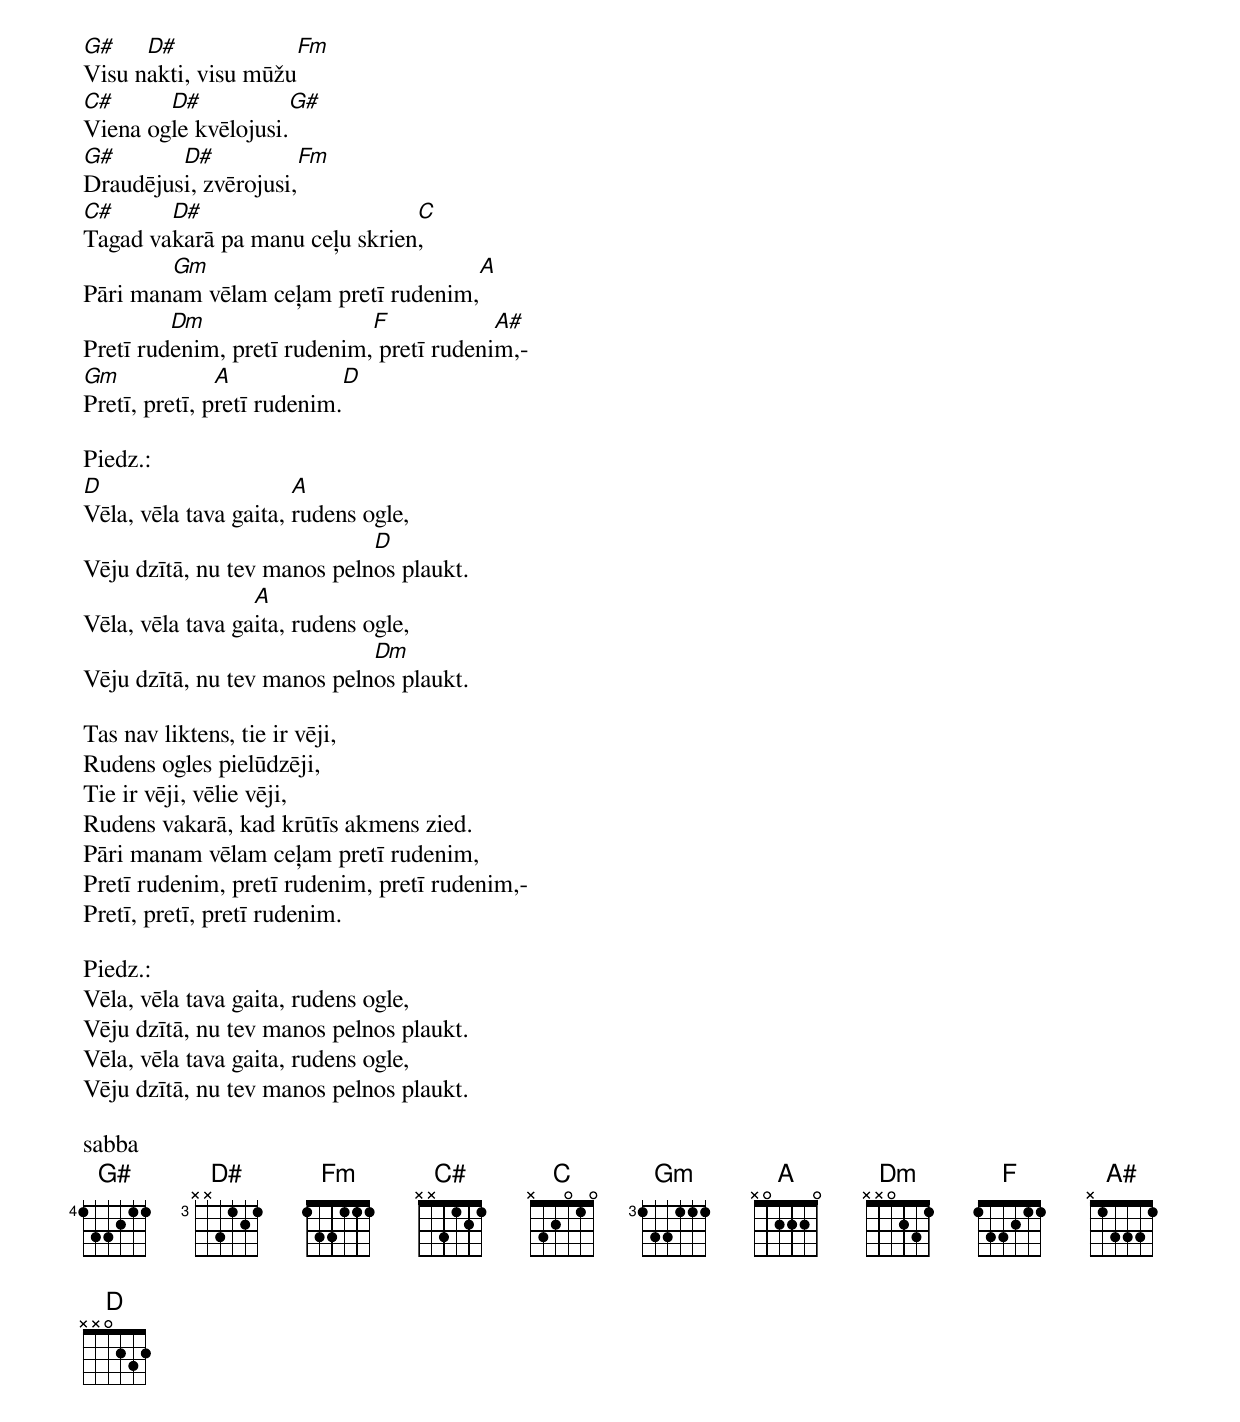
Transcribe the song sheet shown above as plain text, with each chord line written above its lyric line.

G#    D#             Fm
Visu nakti, visu mūžu
C#      D#            G#
Viena ogle kvēlojusi.
G#       D#           Fm
Draudējusi, zvērojusi,
C#      D#                      C
Tagad vakarā pa manu ceļu skrien,
        Gm                                    A
Pāri manam vēlam ceļam pretī rudenim,
         Dm                  F            A#
Pretī rudenim, pretī rudenim, pretī rudenim,-
Gm             A            D
Pretī, pretī, pretī rudenim.

Piedz.:
D                      A
Vēla, vēla tava gaita, rudens ogle,
                             D
Vēju dzītā, nu tev manos pelnos plaukt.
                  A
Vēla, vēla tava gaita, rudens ogle,
                             Dm
Vēju dzītā, nu tev manos pelnos plaukt.

Tas nav liktens, tie ir vēji,
Rudens ogles pielūdzēji,
Tie ir vēji, vēlie vēji,
Rudens vakarā, kad krūtīs akmens zied.
Pāri manam vēlam ceļam pretī rudenim,
Pretī rudenim, pretī rudenim, pretī rudenim,-
Pretī, pretī, pretī rudenim.

Piedz.:
Vēla, vēla tava gaita, rudens ogle,
Vēju dzītā, nu tev manos pelnos plaukt.
Vēla, vēla tava gaita, rudens ogle,
Vēju dzītā, nu tev manos pelnos plaukt.

sabba
